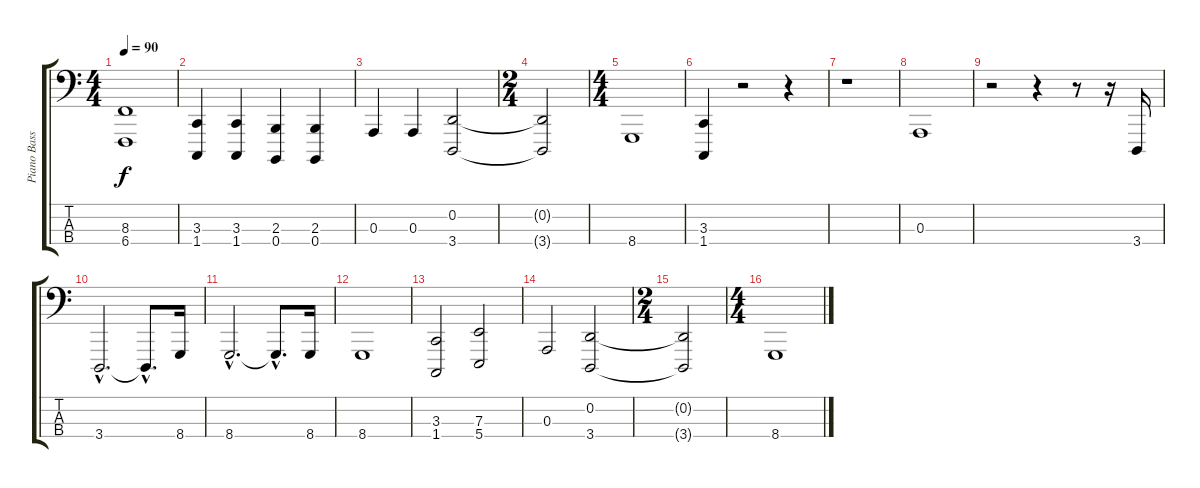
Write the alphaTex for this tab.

\track ("Piano Bass" "Piano Bass") {instrument acousticgrandpiano}
\staff {score tabs}
\tuning (G2 D2 A1 B0) {hide}
\ts (4 4)
\tempo 90
\clef f4
\ks c
(8.3 6.4).1{dy f} |
(3.3 1.4).4 (3.3 1.4).4 (2.3 0.4).4 (2.3 0.4).4 |
0.3.4 0.3.4 (0.2 3.4).2 |
\ts (2 4)
(0.2{t} 3.4{t}).2 |
\ts (4 4)
8.4.1 |
(3.3 1.4).4 r.2 r.4 |
r.1 |
0.3.1 |
r.2 r.4 r.8 r.16 3.4.16 |
3.4{hac}.2{d} 3.4{hac t}.8{d} 8.4.16 |
8.4{hac}.2{d} 8.4{hac t}.8{d} 8.4.16 |
8.4.1 |
(3.3 1.4).2 (7.3 5.4).2 |
0.3.2 (0.2 3.4).2 |
\ts (2 4)
(0.2{t} 3.4{t}).2 |
\ts (4 4)
8.4.1
